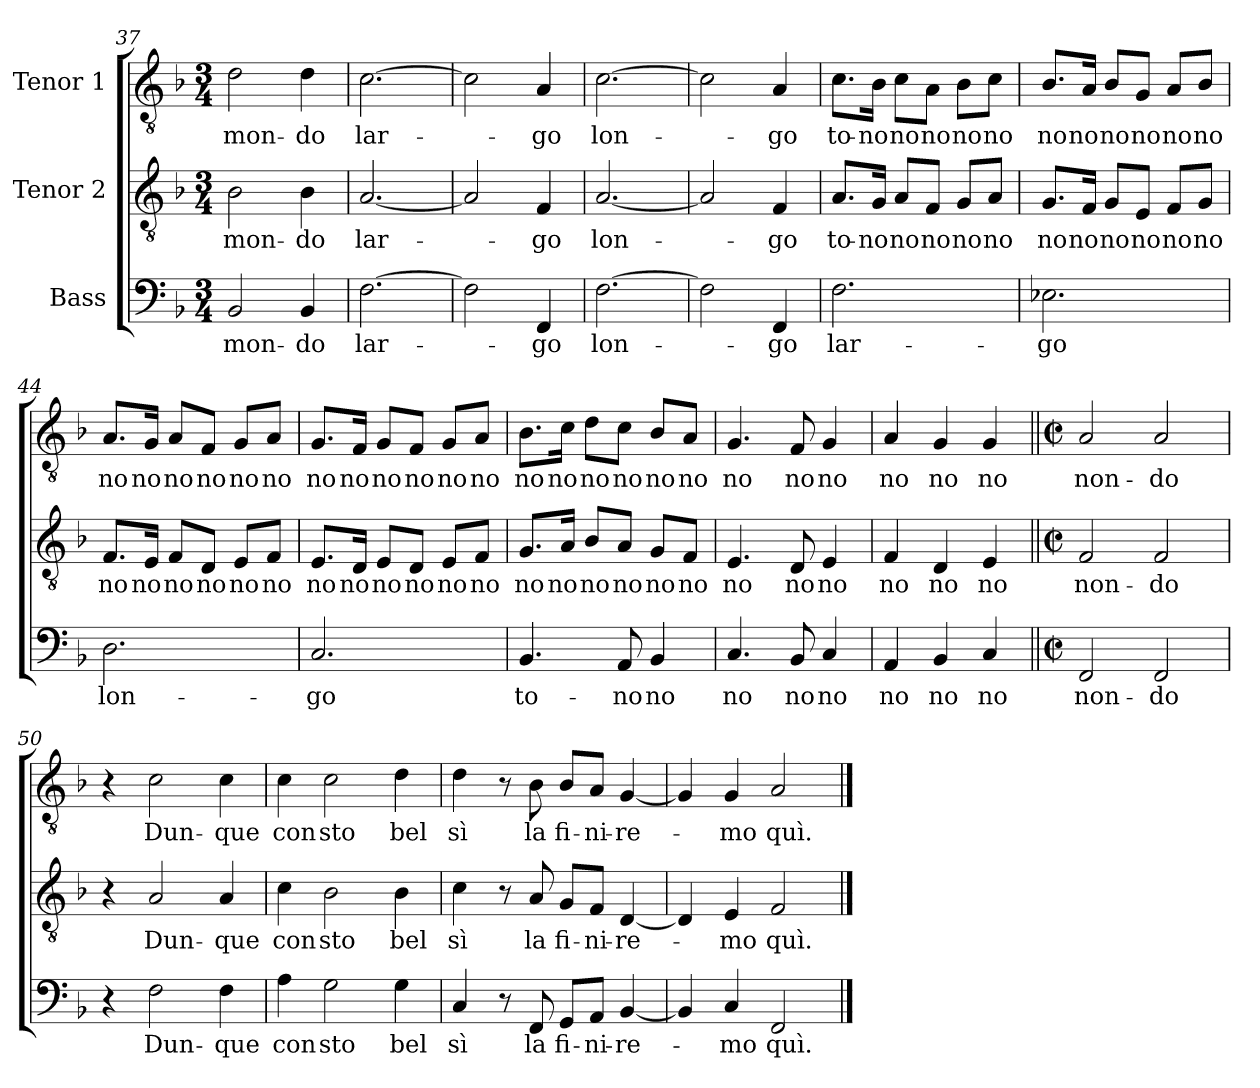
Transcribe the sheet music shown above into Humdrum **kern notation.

**kern	**text	**kern	**text	**kern	**text
*part3	*part3	*part2	*part2	*part1	*part1
*staff3	*staff3	*staff2	*staff2	*staff1	*staff1
*I"Bass	*	*I"Tenor 2	*	*I"Tenor 1	*
*clefF4	*	*clefGv2	*	*clefGv2	*
*k[b-]	*	*k[b-]	*	*k[b-]	*
*d:	*	*d:	*	*d:	*
*M3/4	*	*M3/4	*	*M3/4	*
=37	=37	=37	=37	=37	=37
2BB-/	mon-	2B-\	mon-	2d\	mon-
4BB-/	-do	4B-\	-do	4d\	-do
=38	=38	=38	=38	=38	=38
[2.F\	lar-	[2.A/	lar-	[2.c\	lar-
=39	=39	=39	=39	=39	=39
2F\]	.	2A/]	.	2c\]	.
4FF/	-go	4F/	-go	4A/	-go
=40	=40	=40	=40	=40	=40
[2.F\	lon-	[2.A/	lon-	[2.c\	lon-
!!LO:LB:g=z
=41	=41	=41	=41	=41	=41
2F\]	.	2A/]	.	2c\]	.
4FF/	-go	4F/	-go	4A/	-go
=42	=42	=42	=42	=42	=42
2.F\	lar-	8.A/L	to-	8.c\L	-to-
.	.	16G/Jk	-no	16B-\Jk	no
.	.	8A/L	no	8c\L	no
.	.	8F/J	no	8A\J	no
.	.	8G/L	no	8B-\L	no
.	.	8A/J	no	8c\J	no
=43	=43	=43	=43	=43	=43
2.E-X\	-go	8.G/L	no	8.B-/L	no
.	.	16F/Jk	no	16A/Jk	no
.	.	8G/L	no	8B-/L	no
.	.	8E/J	no	8G/J	no
.	.	8F/L	no	8A/L	no
.	.	8G/J	no	8B-/J	no
=44	=44	=44	=44	=44	=44
2.D\	lon-	8.F/L	no	8.A/L	no
.	.	16E/Jk	no	16G/Jk	no
.	.	8F/L	no	8A/L	no
.	.	8D/J	no	8F/J	no
.	.	8E/L	no	8G/L	no
.	.	8F/J	no	8A/J	no
!!LO:LB:g=z
=45	=45	=45	=45	=45	=45
2.C/	-go	8.E/L	no	8.G/L	no
.	.	16D/Jk	no	16F/Jk	no
.	.	8E/L	no	8G/L	no
.	.	8D/J	no	8F/J	no
.	.	8E/L	no	8G/L	no
.	.	8F/J	no	8A/J	no
=46	=46	=46	=46	=46	=46
4.BB-/	to-	8.G/L	no	8.B-\L	no
.	.	16A/Jk	no	16c\Jk	no
.	.	8B-/L	no	8d\L	no
8AA/	-no	8A/J	no	8c\J	no
4BB-/	no	8G/L	no	8B-/L	no
.	.	8F/J	no	8A/J	no
=47	=47	=47	=47	=47	=47
4.C/	no	4.E/	no	4.G/	no
8BB-/	no	8D/	no	8F/	no
4C/	no	4E/	no	4G/	no
=48	=48	=48	=48	=48	=48
4AA/	no	4F/	no	4A/	no
4BB-/	no	4D/	no	4G/	no
4C/	no	4E/	no	4G/	no
!!LO:LB:g=z
=49||	=49||	=49||	=49||	=49||	=49||
*M2/2	*	*M2/2	*	*M2/2	*
*met(c|)	*	*met(c|)	*	*met(c|)	*
2FF/	non-	2F/	non-	2A/	non-
2FF/	-do	2F/	-do	2A/	-do
=50	=50	=50	=50	=50	=50
4r	.	4r	.	4r	.
2F\	Dun-	2A/	Dun-	2c\	Dun-
4F\	-que	4A/	-que	4c\	-que
=51	=51	=51	=51	=51	=51
4A\	con	4c\	con	4c\	con
2G\	sto	2B-\	sto	2c\	sto
4G\	bel	4B-\	bel	4d\	bel
=52	=52	=52	=52	=52	=52
4C/	sì	4c\	sì	4d\	sì
8r	.	8r	.	8r	.
8FF/	la	8A/	la	8B-\	la
8GG/L	fi-	8G/L	fi-	8B-/L	fi-
8AA/J	-ni-	8F/J	-ni-	8A/J	-ni-
[4BB-/	-re-	[4D/	-re-	[4G/	-re-
=53	=53	=53	=53	=53	=53
4BB-/]	.	4D/]	.	4G/]	.
4C/	-mo	4E/	-mo	4G/	-mo
2FF/	quì.	2F/	quì.	2A/	quì.
==	==	==	==	==	==
*-	*-	*-	*-	*-	*-
